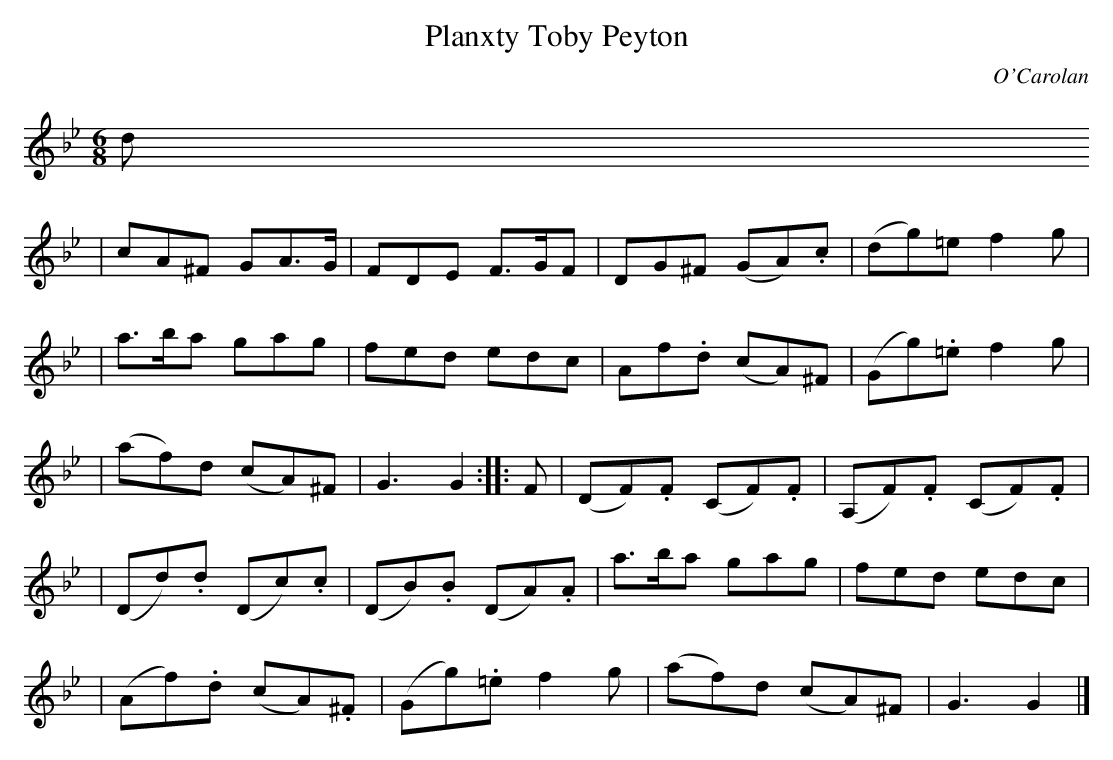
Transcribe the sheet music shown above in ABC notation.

X:1
T: Planxty Toby Peyton
C: O'Carolan
M: 6/8
L: 1/8
K: Gm
d
| cA^F GA>G | FDE F>GF | DG^F (GA).c | (dg)=e f2g |
| a>ba gag | fed edc | Af.d (cA)^F | (Gg).=e f2g |
| (af)d (cA)^F | G3 G2 :: F | (DF).F (CF).F | (A,F).F (CF).F |
| (Dd).d (Dc).c | (DB).B (DA).A | a>ba gag | fed edc |
| (Af).d (cA).^F | (Gg).=e f2g | (af)d (cA)^F | G3 G2 |]
